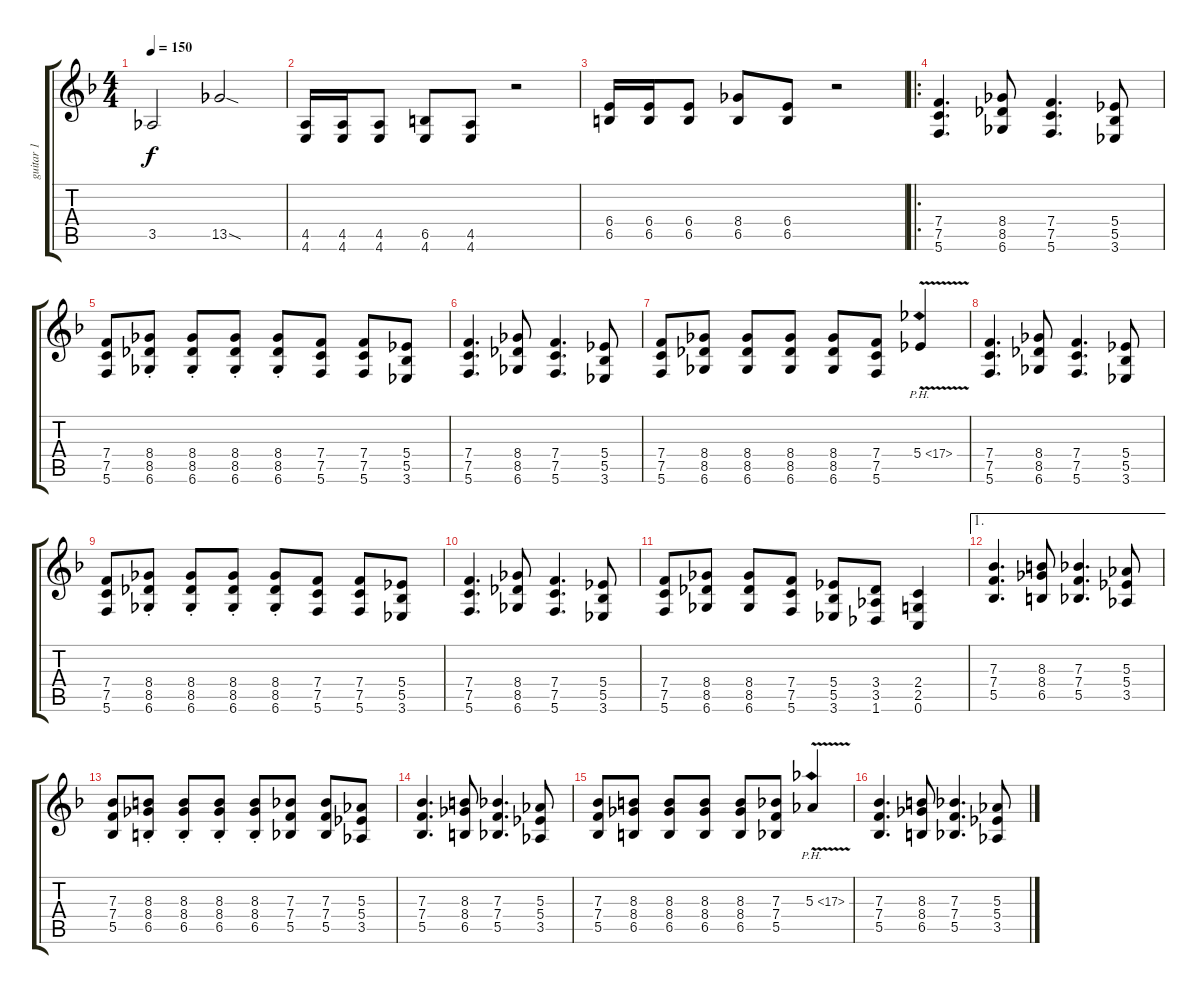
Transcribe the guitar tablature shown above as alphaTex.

\track ("guitar 1" "guitar 1") {instrument distortionguitar}
\staff {score tabs}
\tuning (C4 G3 Eb3 Bb2 F2 C2) {hide}
\ts (4 4)
\tempo 150
\clef g2
\ks dminor
3.5{t}.2{dy f} 13.5{sod}.2 |
(4.5 4.6).16 (4.5 4.6).16 (4.5 4.6).8 (6.5 4.6).8 (4.5 4.6).8 r.2 |
(6.4 6.5).16 (6.4 6.5).16 (6.4 6.5).8 (8.4 6.5).8 (6.4 6.5).8 r.2 |
\ro
(7.4 7.5 5.6).4{d} (8.4 8.5 6.6).8 (7.4 7.5 5.6).4{d} (5.4 5.5 3.6).8 |
(7.4 7.5 5.6).8 (8.4{st} 8.5{st} 6.6{st}).8 (8.4{st} 8.5{st} 6.6{st}).8 (8.4{st} 8.5{st} 6.6{st}).8 (8.4{st} 8.5{st} 6.6{st}).8 (7.4 7.5 5.6).8 (7.4 7.5 5.6).8 (5.4 5.5 3.6).8 |
(7.4 7.5 5.6).4{d} (8.4 8.5 6.6).8 (7.4 7.5 5.6).4{d} (5.4 5.5 3.6).8 |
(7.4 7.5 5.6).8 (8.4 8.5 6.6).8 (8.4 8.5 6.6).8 (8.4 8.5 6.6).8 (8.4 8.5 6.6).8 (7.4 7.5 5.6).8 5.4{ph 12 v}.4 |
(7.4 7.5 5.6).4{d} (8.4 8.5 6.6).8 (7.4 7.5 5.6).4{d} (5.4 5.5 3.6).8 |
(7.4 7.5 5.6).8 (8.4{st} 8.5{st} 6.6{st}).8 (8.4{st} 8.5{st} 6.6{st}).8 (8.4{st} 8.5{st} 6.6{st}).8 (8.4{st} 8.5{st} 6.6{st}).8 (7.4 7.5 5.6).8 (7.4 7.5 5.6).8 (5.4 5.5 3.6).8 |
(7.4 7.5 5.6).4{d} (8.4 8.5 6.6).8 (7.4 7.5 5.6).4{d} (5.4 5.5 3.6).8 |
(7.4 7.5 5.6).8 (8.4 8.5 6.6).8 (8.4 8.5 6.6).8 (7.4 7.5 5.6).8 (5.4 5.5 3.6).8 (3.4 3.5 1.6).8 (2.4 2.5 0.6).4 |
\ae 1
(7.3 7.4 5.5).4{d} (8.3 8.4 6.5).8 (7.3 7.4 5.5).4{d} (5.3 5.4 3.5).8 |
(7.3 7.4 5.5).8 (8.3{st} 8.4{st} 6.5{st}).8 (8.3{st} 8.4{st} 6.5{st}).8 (8.3{st} 8.4{st} 6.5{st}).8 (8.3{st} 8.4{st} 6.5{st}).8 (7.3 7.4 5.5).8 (7.3 7.4 5.5).8 (5.3 5.4 3.5).8 |
(7.3 7.4 5.5).4{d} (8.3 8.4 6.5).8 (7.3 7.4 5.5).4{d} (5.3 5.4 3.5).8 |
(7.3 7.4 5.5).8 (8.3 8.4 6.5).8 (8.3 8.4 6.5).8 (8.3 8.4 6.5).8 (8.3 8.4 6.5).8 (7.3 7.4 5.5).8 5.3{ph 12 v}.4 |
(7.3 7.4 5.5).4{d} (8.3 8.4 6.5).8 (7.3 7.4 5.5).4{d} (5.3 5.4 3.5).8
